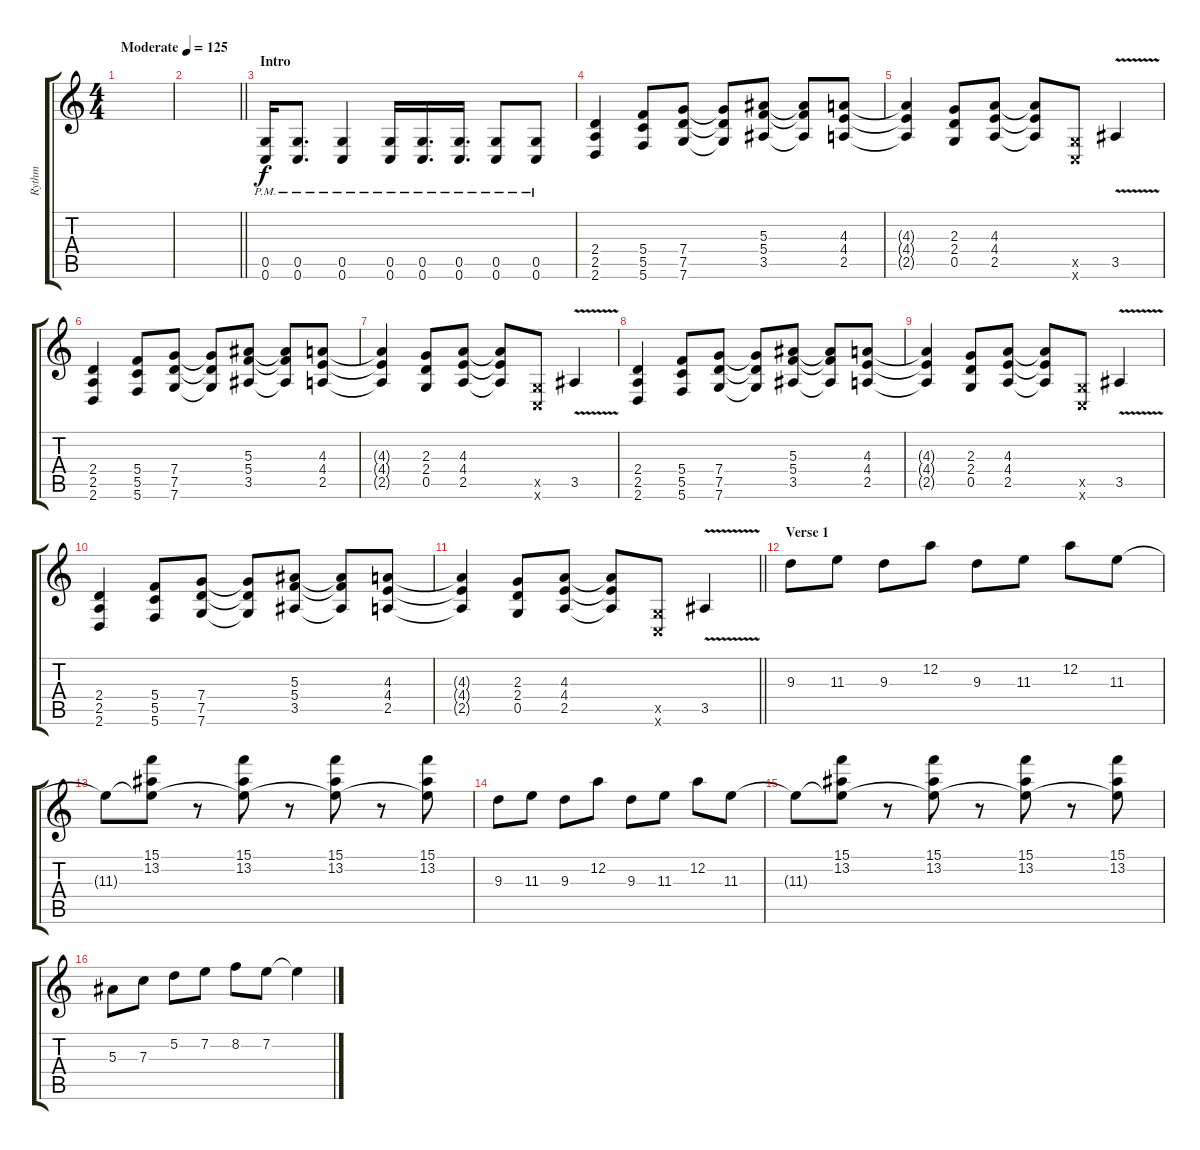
\track ("Rythm" "Rythm") {instrument distortionguitar}
\staff {score tabs}
\tuning (D4 A3 F3 C3 G2 C2) {hide}
\ts (4 4)
\tempo (125 "Moderate")
\clef g2
\ks c
|
\barLineRight lightlight
|
\section ("" "Intro")
(0.5{pm} 0.6{pm}).16 (0.5{pm} 0.6{pm}).8{d} (0.5{pm} 0.6{pm}).4 (0.5{pm} 0.6{pm}).16 (0.5{pm} 0.6{pm}).16{d} (0.5{pm} 0.6{pm}).16{d} (0.5{pm} 0.6{pm}).8 (0.5{pm} 0.6{pm}).8 |
(2.4 2.5 2.6).4 (5.4 5.5 5.6).8 (7.4 7.5 7.6).8 (7.4{t} 7.5{t} 7.6{t}).8 (5.3 5.4 3.5).8 (5.3{t} 5.4{t} 3.5{t}).8 (4.3 4.4 2.5).8 |
(4.3{t} 4.4{t} 2.5{t}).4 (2.3 2.4 0.5).8 (4.3 4.4 2.5).8 (4.3{t} 4.4{t} 2.5{t}).8 (0.5{x} 0.6{x}).8 3.5{v}.4 |
(2.4 2.5 2.6).4 (5.4 5.5 5.6).8 (7.4 7.5 7.6).8 (7.4{t} 7.5{t} 7.6{t}).8 (5.3 5.4 3.5).8 (5.3{t} 5.4{t} 3.5{t}).8 (4.3 4.4 2.5).8 |
(4.3{t} 4.4{t} 2.5{t}).4 (2.3 2.4 0.5).8 (4.3 4.4 2.5).8 (4.3{t} 4.4{t} 2.5{t}).8 (0.5{x} 0.6{x}).8 3.5{v}.4 |
(2.4 2.5 2.6).4 (5.4 5.5 5.6).8 (7.4 7.5 7.6).8 (7.4{t} 7.5{t} 7.6{t}).8 (5.3 5.4 3.5).8 (5.3{t} 5.4{t} 3.5{t}).8 (4.3 4.4 2.5).8 |
(4.3{t} 4.4{t} 2.5{t}).4 (2.3 2.4 0.5).8 (4.3 4.4 2.5).8 (4.3{t} 4.4{t} 2.5{t}).8 (0.5{x} 0.6{x}).8 3.5{v}.4 |
(2.4 2.5 2.6).4 (5.4 5.5 5.6).8 (7.4 7.5 7.6).8 (7.4{t} 7.5{t} 7.6{t}).8 (5.3 5.4 3.5).8 (5.3{t} 5.4{t} 3.5{t}).8 (4.3 4.4 2.5).8 |
\barLineRight lightlight
(4.3{t} 4.4{t} 2.5{t}).4 (2.3 2.4 0.5).8 (4.3 4.4 2.5).8 (4.3{t} 4.4{t} 2.5{t}).8 (0.5{x} 0.6{x}).8 3.5{v}.4 |
\section ("" "Verse 1")
9.3.8{instrument electricguitarclean} 11.3.8 9.3.8 12.2.8 9.3.8 11.3.8 12.2.8 11.3.8 |
11.3{t}.8 (15.1 13.2 11.3{t}).8 r.8 (15.1 13.2 11.3{t}).8 r.8 (15.1 13.2 11.3{t}).8 r.8 (15.1 13.2 11.3{t}).8 |
9.3.8 11.3.8 9.3.8 12.2.8 9.3.8 11.3.8 12.2.8 11.3.8 |
11.3{t}.8 (15.1 13.2 11.3{t}).8 r.8 (15.1 13.2 11.3{t}).8 r.8 (15.1 13.2 11.3{t}).8 r.8 (15.1 13.2 11.3{t}).8 |
5.3.8 7.3.8 5.2.8 7.2.8 8.2.8 7.2.8 7.2{t}.4
